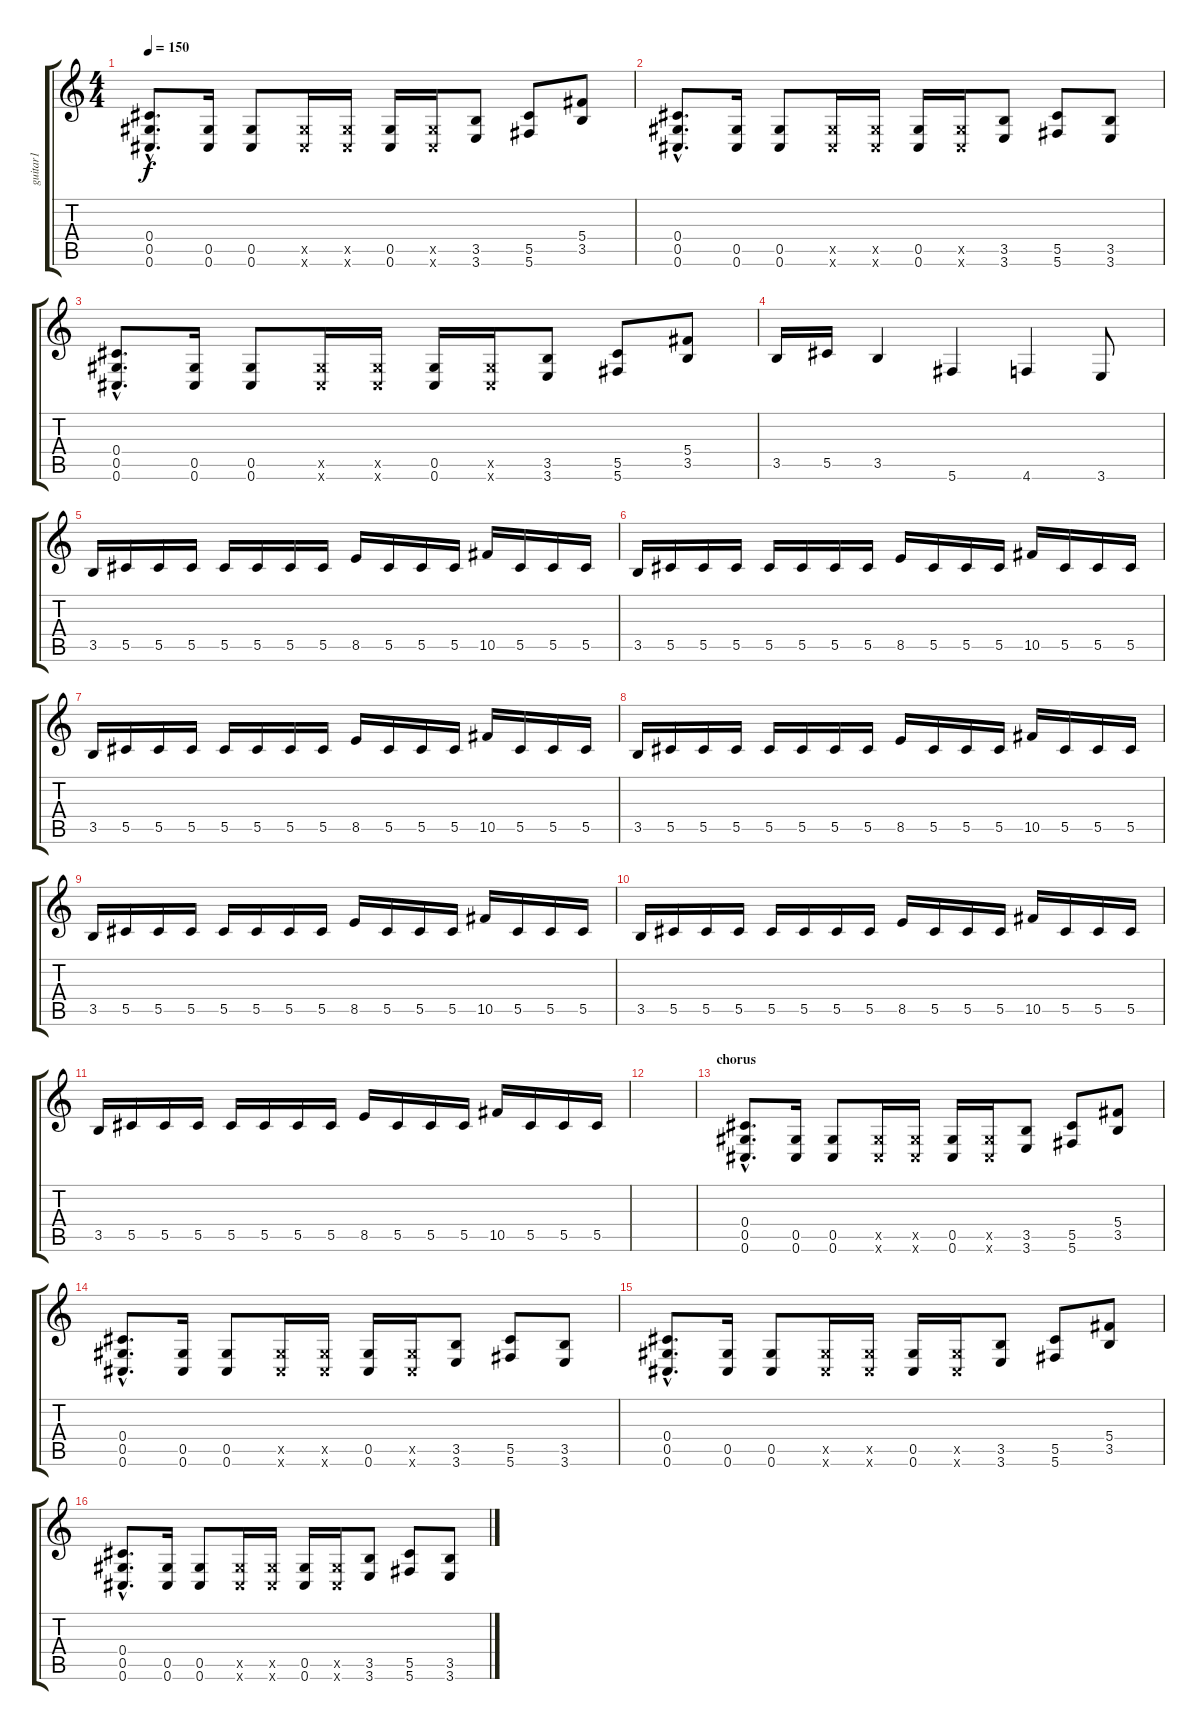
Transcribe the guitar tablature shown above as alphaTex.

\track ("guitar1" "guitar1") {instrument distortionguitar}
\staff {score tabs}
\tuning (Eb4 Bb3 Gb3 Db3 Ab2 Db2) {hide}
\ts (4 4)
\tempo 150
\clef g2
\ks c
(0.4{hac} 0.5{hac} 0.6{hac}).8{d dy f} (0.5 0.6).16 (0.5 0.6).8 (0.5{x} 0.6{x}).16 (0.5{x} 0.6{x}).16 (0.5 0.6).16 (0.5{x} 0.6{x}).16 (3.5 3.6).8 (5.5 5.6).8 (5.4 3.5).8 |
(0.4{hac} 0.5{hac} 0.6{hac}).8{d} (0.5 0.6).16 (0.5 0.6).8 (0.5{x} 0.6{x}).16 (0.5{x} 0.6{x}).16 (0.5 0.6).16 (0.5{x} 0.6{x}).16 (3.5 3.6).8 (5.5 5.6).8 (3.5 3.6).8 |
(0.4{hac} 0.5{hac} 0.6{hac}).8{d} (0.5 0.6).16 (0.5 0.6).8 (0.5{x} 0.6{x}).16 (0.5{x} 0.6{x}).16 (0.5 0.6).16 (0.5{x} 0.6{x}).16 (3.5 3.6).8 (5.5 5.6).8 (5.4 3.5).8 |
3.5.16 5.5.16 3.5.4 5.6.4 4.6.4 3.6.8 |
3.5.16 5.5.16 5.5.16 5.5.16 5.5.16 5.5.16 5.5.16 5.5.16 8.5.16 5.5.16 5.5.16 5.5.16 10.5.16 5.5.16 5.5.16 5.5.16 |
3.5.16 5.5.16 5.5.16 5.5.16 5.5.16 5.5.16 5.5.16 5.5.16 8.5.16 5.5.16 5.5.16 5.5.16 10.5.16 5.5.16 5.5.16 5.5.16 |
3.5.16 5.5.16 5.5.16 5.5.16 5.5.16 5.5.16 5.5.16 5.5.16 8.5.16 5.5.16 5.5.16 5.5.16 10.5.16 5.5.16 5.5.16 5.5.16 |
3.5.16 5.5.16 5.5.16 5.5.16 5.5.16 5.5.16 5.5.16 5.5.16 8.5.16 5.5.16 5.5.16 5.5.16 10.5.16 5.5.16 5.5.16 5.5.16 |
3.5.16 5.5.16 5.5.16 5.5.16 5.5.16 5.5.16 5.5.16 5.5.16 8.5.16 5.5.16 5.5.16 5.5.16 10.5.16 5.5.16 5.5.16 5.5.16 |
3.5.16 5.5.16 5.5.16 5.5.16 5.5.16 5.5.16 5.5.16 5.5.16 8.5.16 5.5.16 5.5.16 5.5.16 10.5.16 5.5.16 5.5.16 5.5.16 |
3.5.16 5.5.16 5.5.16 5.5.16 5.5.16 5.5.16 5.5.16 5.5.16 8.5.16 5.5.16 5.5.16 5.5.16 10.5.16 5.5.16 5.5.16 5.5.16 |
|
\section ("" "chorus")
(0.4{hac} 0.5{hac} 0.6{hac}).8{d} (0.5 0.6).16 (0.5 0.6).8 (0.5{x} 0.6{x}).16 (0.5{x} 0.6{x}).16 (0.5 0.6).16 (0.5{x} 0.6{x}).16 (3.5 3.6).8 (5.5 5.6).8 (5.4 3.5).8 |
(0.4{hac} 0.5{hac} 0.6{hac}).8{d} (0.5 0.6).16 (0.5 0.6).8 (0.5{x} 0.6{x}).16 (0.5{x} 0.6{x}).16 (0.5 0.6).16 (0.5{x} 0.6{x}).16 (3.5 3.6).8 (5.5 5.6).8 (3.5 3.6).8 |
(0.4{hac} 0.5{hac} 0.6{hac}).8{d} (0.5 0.6).16 (0.5 0.6).8 (0.5{x} 0.6{x}).16 (0.5{x} 0.6{x}).16 (0.5 0.6).16 (0.5{x} 0.6{x}).16 (3.5 3.6).8 (5.5 5.6).8 (5.4 3.5).8 |
(0.4{hac} 0.5{hac} 0.6{hac}).8{d} (0.5 0.6).16 (0.5 0.6).8 (0.5{x} 0.6{x}).16 (0.5{x} 0.6{x}).16 (0.5 0.6).16 (0.5{x} 0.6{x}).16 (3.5 3.6).8 (5.5 5.6).8 (3.5 3.6).8
